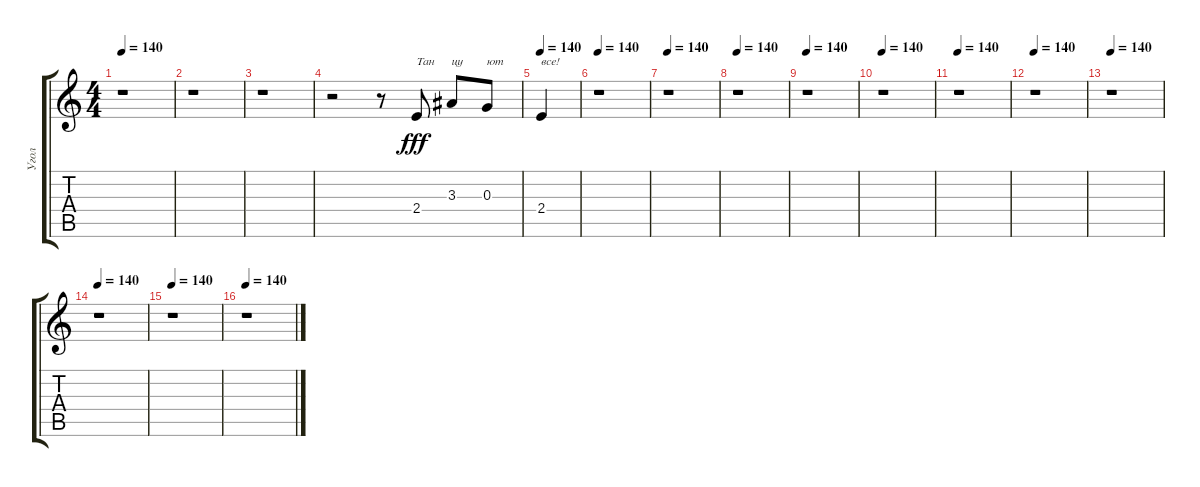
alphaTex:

\track ("Угол" "Угол") {instrument electricguitarmuted}
\staff {score tabs}
\tuning (E4 B3 G3 D3 A2 E2) {hide}
\ts (4 4)
\tempo 140
\clef g2
\ks c
r.1{dy fff instrument electricguitarmuted} |
r.1 |
r.1 |
r.2 r.8 2.4.8{txt "Тан"} 3.3.8{txt "цу"} 0.3.8{txt "ют"} |
\tempo 140
2.4.4{txt "все!"} |
\tempo 140
r.1 |
\tempo 140
r.1 |
\tempo 140
r.1 |
\tempo 140
r.1 |
\tempo 140
r.1 |
\tempo 140
r.1 |
\tempo 140
r.1 |
\tempo 140
r.1 |
\tempo 140
r.1 |
\tempo 140
r.1 |
\tempo 140
r.1
